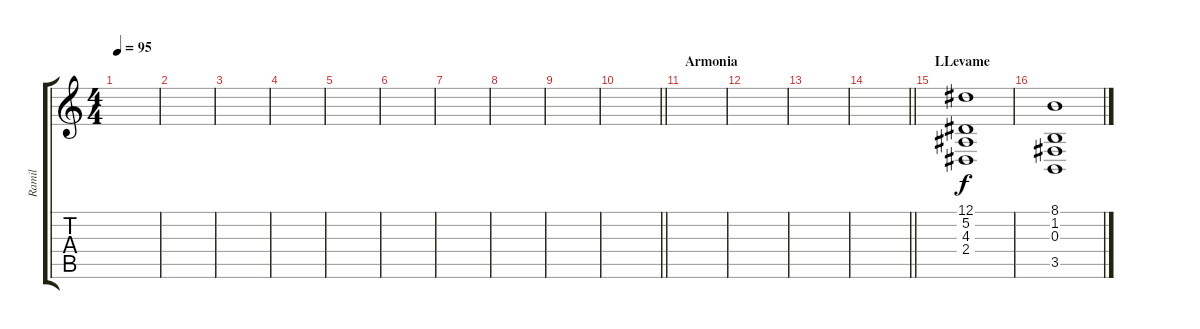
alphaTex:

\track ("Ramil" "Ramil") {instrument lead2sawtooth}
\staff {score tabs}
\tuning (Eb4 Bb3 Gb3 Db3 Ab2 Eb2) {hide}
\ts (4 4)
\tempo 95
\clef g2
\ks c
|
|
|
|
|
|
|
|
|
\barLineRight lightlight
|
\section ("" "Armonia")
|
|
|
\barLineRight lightlight
|
\section ("" "LLevame")
(12.1 5.2 4.3 2.4).1{volume 10} |
(8.1 1.2 0.3 3.5).1
